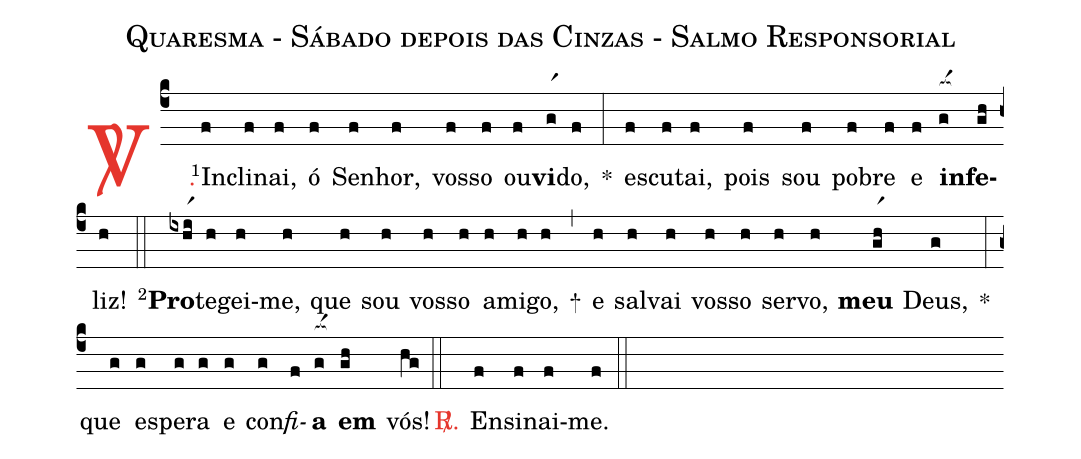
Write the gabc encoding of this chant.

name: Quaresma - Sábado depois das Cinzas - Salmo Responsorial;
%%
(c4)

<c><sp>V/</sp>.</c>() <v>\VSup{1}</v>In(f)cli(f)nai,(f) ó(f) Se(f)nhor,(f) vos(f)so(f) ou(f)<b>vi</b>(gr1)do,(f) *(:)
es(f)cu(f)tai,(f) pois(f) sou(f) po(f)bre(f) e(f) <b>in</b>(g[ocba:1{])<b>fe</b>(gh[ocba:0}])liz!(h)

(::)

<v>\VSup{2}</v><b>Pro</b>(ixhr1i)te(h)gei-(h)me,(h) que(h) sou(h) vos(h)so(h) a(h)mi(h)go,(h) +(,)
e(h) sal(h)vai(h) vos(h)so(h) ser(h)vo,(h) <b>meu</b>(gr1h) Deus,(g) *(:)
que(g) es(g)pe(g)ra(g) e(g) con(g)<i>fi</i>(f)<b>a</b>(g[ocba:1{]) <b>em</b>(gh[ocba:0}]) vós!(hg)

(::)

<c><sp>R/</sp>.</c>() En(f)si(f)nai-(f)me.(f)

(::)
